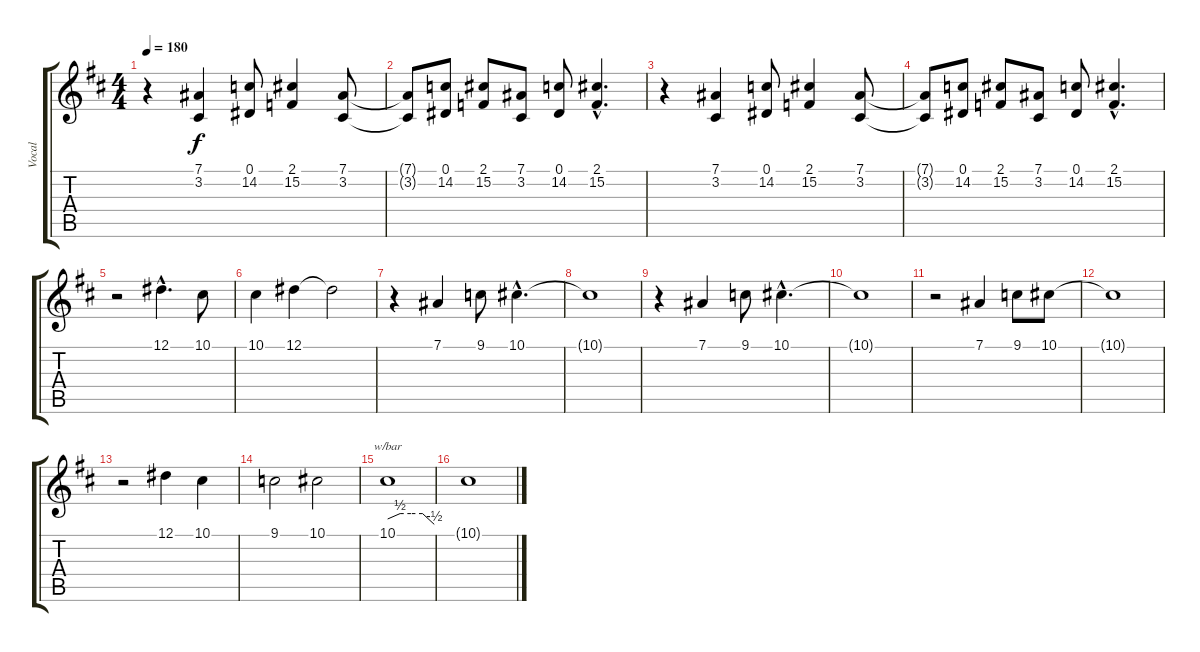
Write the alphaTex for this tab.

\track ("Vocal" "Vocal") {instrument lead2sawtooth}
\staff {score tabs}
\tuning (Eb4 Bb3 Gb3 Db3 Ab2 Eb2) {hide}
\ts (4 4)
\tempo 180
\clef g2
\ks bminor
r.4{dy f} (7.1 3.2).4 (0.1 14.2).8 (2.1 15.2).4 (7.1 3.2).8 |
(7.1{t} 3.2{t}).8 (0.1 14.2).8 (2.1 15.2).8 (7.1 3.2).8 (0.1 14.2).8 (2.1{hac} 15.2{hac}).4{d} |
r.4 (7.1 3.2).4 (0.1 14.2).8 (2.1 15.2).4 (7.1 3.2).8 |
(7.1{t} 3.2{t}).8 (0.1 14.2).8 (2.1 15.2).8 (7.1 3.2).8 (0.1 14.2).8 (2.1{hac} 15.2{hac}).4{d} |
r.2 12.1{hac}.4{d} 10.1.8 |
10.1.4 12.1.4 12.1{t}.2 |
r.4 7.1.4 9.1.8 10.1{hac}.4{d} |
10.1{t}.1 |
r.4 7.1.4 9.1.8 10.1{hac}.4{d} |
10.1{t}.1 |
r.2 7.1.4 9.1.8 10.1.8 |
10.1{t}.1 |
r.2 12.1.4 10.1.4 |
9.1.2 10.1.2 |
10.1.1{tbe (custom default 0 0 16 2 30 2 45 2 60 -2)} |
10.1{t}.1
